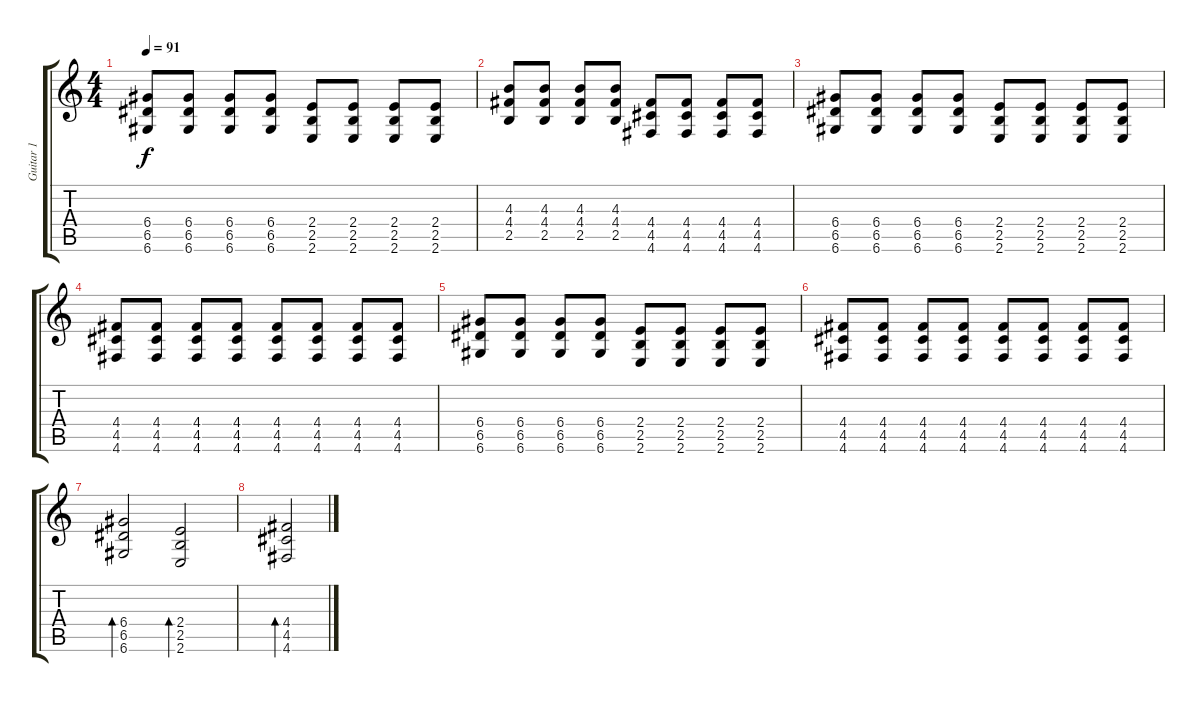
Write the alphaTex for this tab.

\track ("Guitar 1" "Guitar 1") {instrument electricguitarclean}
\staff {score tabs}
\tuning (E4 B3 G3 D3 A2 D2) {hide}
\ts (4 4)
\tempo 91
\clef g2
\ks c
(6.4 6.5 6.6).8{dy f} (6.4 6.5 6.6).8 (6.4 6.5 6.6).8 (6.4 6.5 6.6).8 (2.4 2.5 2.6).8 (2.4 2.5 2.6).8 (2.4 2.5 2.6).8 (2.4 2.5 2.6).8 |
(4.3 4.4 2.5).8 (4.3 4.4 2.5).8 (4.3 4.4 2.5).8 (4.3 4.4 2.5).8 (4.4 4.5 4.6).8 (4.4 4.5 4.6).8 (4.4 4.5 4.6).8 (4.4 4.5 4.6).8 |
(6.4 6.5 6.6).8 (6.4 6.5 6.6).8 (6.4 6.5 6.6).8 (6.4 6.5 6.6).8 (2.4 2.5 2.6).8 (2.4 2.5 2.6).8 (2.4 2.5 2.6).8 (2.4 2.5 2.6).8 |
(4.4 4.5 4.6).8 (4.4 4.5 4.6).8 (4.4 4.5 4.6).8 (4.4 4.5 4.6).8 (4.4 4.5 4.6).8 (4.4 4.5 4.6).8 (4.4 4.5 4.6).8 (4.4 4.5 4.6).8 |
(6.4 6.5 6.6).8 (6.4 6.5 6.6).8 (6.4 6.5 6.6).8 (6.4 6.5 6.6).8 (2.4 2.5 2.6).8 (2.4 2.5 2.6).8 (2.4 2.5 2.6).8 (2.4 2.5 2.6).8 |
(4.4 4.5 4.6).8 (4.4 4.5 4.6).8 (4.4 4.5 4.6).8 (4.4 4.5 4.6).8 (4.4 4.5 4.6).8 (4.4 4.5 4.6).8 (4.4 4.5 4.6).8 (4.4 4.5 4.6).8 |
(6.4 6.5 6.6).2{bd 60} (2.4 2.5 2.6).2{bd 60} |
(4.4 4.5 4.6).2{bd 60}
